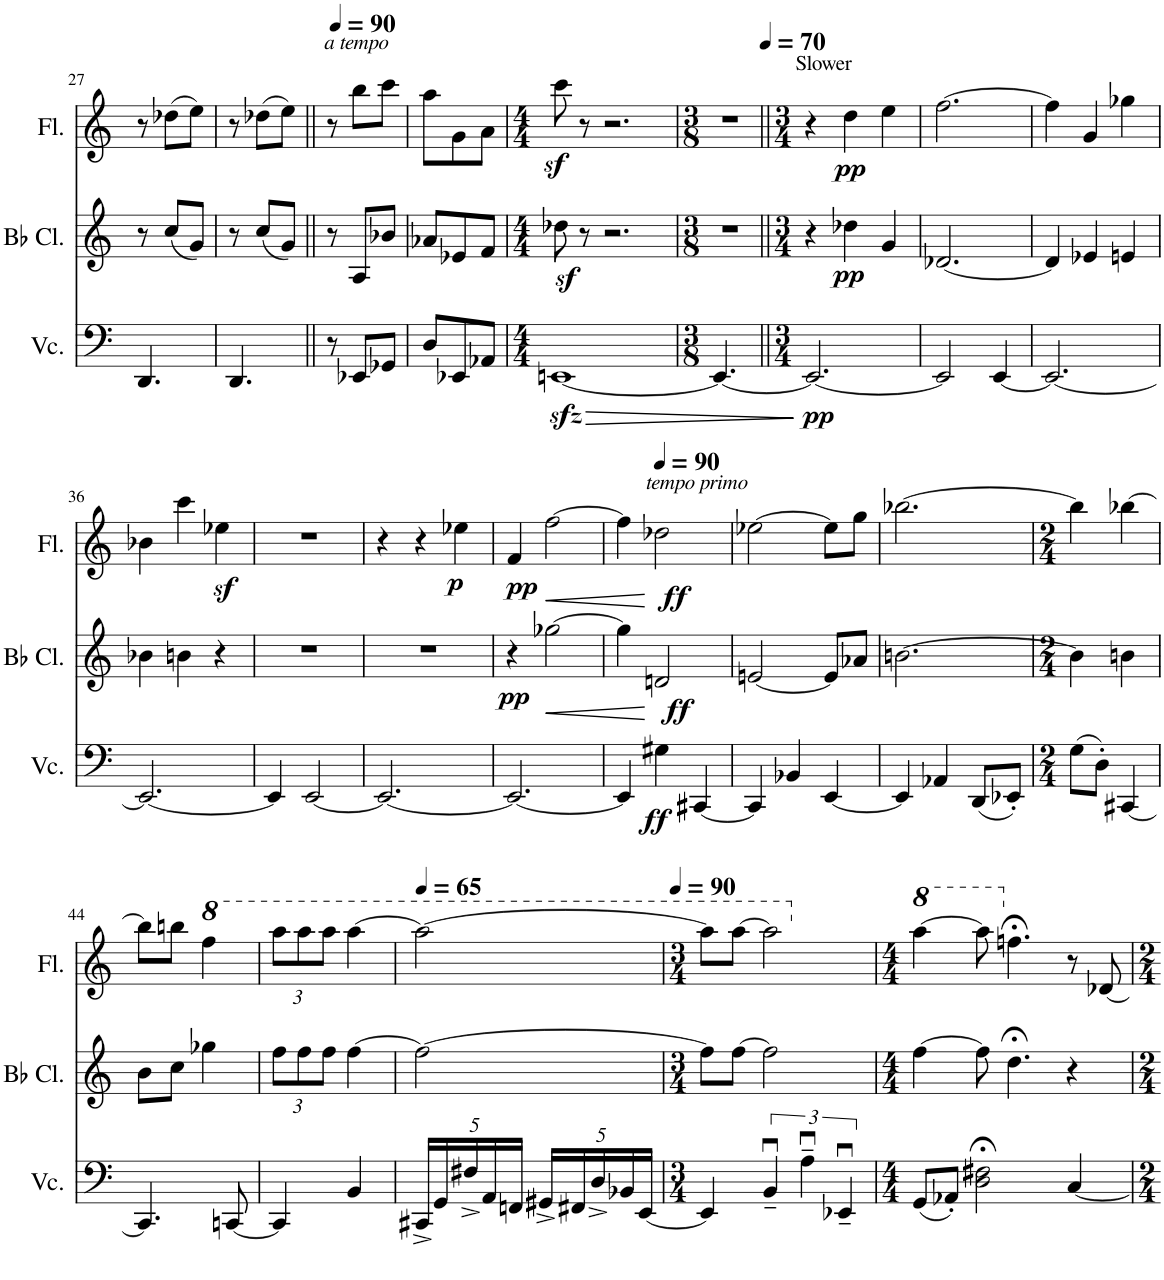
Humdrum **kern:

**kern	**dynam	**kern	**dynam	**kern	**dynam
*part3	*part3	*part2	*part2	*part1	*part1
*staff3	*staff3	*staff2	*staff2	*staff1	*staff1
*I"Violoncello	*	*I"Bb Clarinet	*	*I"Flute	*
*I'Vc.	*	*I'Bb Cl.	*	*I'Fl.	*
!!LO:PB:g=z
*clefF4	*	*clefG2	*	*clefG2	*
*	*	*Trd1c2	*	*	*
*k[]	*	*k[]	*	*k[]	*
*M3/8	*	*M3/8	*	*M3/8	*
=27	=27	=27	=27	=27	=27
4.DD/	.	8r	.	8r	.
.	.	(8cc/L	.	(8dd-X\L	.
.	.	8g/J)	.	8ee\J)	.
=28	=28	=28	=28	=28	=28
4.DD/	.	8r	.	8r	.
.	.	(8cc/L	.	(8dd-X\L	.
.	.	8g/J)	.	8ee\J)	.
=29||	=29||	=29||	=29||	=29||	=29||
*	*	*	*	*MM90	*
!	!	!	!	!LO:TX:a:i:t=a tempo	!
8r	.	8r	.	8r	.
8EE-X/L	.	8A/L	.	8bb\L	.
8GG-X/J	.	8b-X/J	.	8ccc\J	.
=30	=30	=30	=30	=30	=30
8D/L	.	8a-X/L	.	8aa\L	.
8EE-X/	.	8e-X/	.	8g\	.
8AA-X/J	.	8f/J	.	8a\J	.
=31	=31	=31	=31	=31	=31
*M4/4	*	*M4/4	*	*M4/4	*
!	!LO:HP:b	!	!	!	!
[1EEnzz<	>	8dd-Xz<\	.	8cccz<\	.
.	.	8r	.	8r	.
.	.	2.r	.	2.r	.
=32	=32	=32	=32	=32	=32
*M3/8	*	*M3/8	*	*M3/8	*
4.EE/_	.	4.r	.	4.r	.
.	]	.	.	.	.
=33||	=33||	=33||	=33||	=33||	=33||
*M3/4	*	*M3/4	*	*M3/4	*
*	*	*	*	*MM70	*
!	!	!	!	!LO:TX:a:t=Slower	!
!	!LO:DY:b	!	!	!	!
2.EE/_	pp	4r	.	4r	.
!	!	!	!LO:DY:b	!	!LO:DY:b
.	.	4dd-X\	pp	4dd\	pp
.	.	4g/	.	4ee\	.
=34	=34	=34	=34	=34	=34
2EE/]	.	[2.d-X/	.	[2.ff\	.
[4EE/	.	.	.	.	.
=35	=35	=35	=35	=35	=35
2.EE/_	.	4d-/]	.	4ff\]	.
.	.	4e-X/	.	4g/	.
.	.	4en/	.	4gg-X\	.
!!LO:LB:g=z
=36	=36	=36	=36	=36	=36
2.EE/_	.	4b-X\	.	4b-X\	.
.	.	4bn\	.	4ccc\	.
.	.	4r	.	4ee-Xz<\	.
=37	=37	=37	=37	=37	=37
4EE/]	.	2.r	.	2.r	.
[2EE/	.	.	.	.	.
=38	=38	=38	=38	=38	=38
2.EE/_	.	2.r	.	4r	.
.	.	.	.	4r	.
!	!	!	!	!	!LO:DY:b
.	.	.	.	4ee-X\	p
=39	=39	=39	=39	=39	=39
!	!	!	!LO:DY:b	!	!LO:DY:b
2.EE/_	.	4r	pp	4f/	pp
!	!	!	!LO:HP:b	!	!LO:HP:b
.	.	[2gg-X\	<	[2ff\	<
=40	=40	=40	=40	=40	=40
4EE/]	.	4gg-\]	.	4ff\]	.
*	*	*	*	*MM90	*
!	!	!	!	!LO:TX:a:i:t=tempo primo	!
!	!LO:DY:b	!	!LO:DY:n=1:b	!	!LO:DY:n=1:b
4G#X\	ff	2dn/	[ ff	2dd-X\	[ ff
[4CC#X/	.	.	.	.	.
=41	=41	=41	=41	=41	=41
4CC#/]	.	[2en/	.	[2ee-X\	.
4BB-X/	.	.	.	.	.
[4EE/	.	8e/L]	.	8ee-\L]	.
.	.	8a-X/J	.	8gg\J	.
=42	=42	=42	=42	=42	=42
4EE/]	.	[2.bn\	.	[2.bb-X\	.
4AA-X/	.	.	.	.	.
(8DD/L	.	.	.	.	.
8EE-X'/J)	.	.	.	.	.
=43	=43	=43	=43	=43	=43
*M2/4	*	*M2/4	*	*M2/4	*
(8G\L	.	4b\]	.	4bb-\]	.
8D'\J)	.	.	.	.	.
[4CC#X/	.	4bn\	.	[4bb-X\	.
!!LO:LB:g=z
=44	=44	=44	=44	=44	=44
4.CC#/]	.	8b\L	.	8bb-\L]	.
.	.	8cc\J	.	8bbn\J	.
*	*	*	*	*8va	*
.	.	4gg-X\	.	4fff\	.
[8CCn/	.	.	.	.	.
=45	=45	=45	=45	=45	=45
*	*	*Xbrackettup	*	*Xbrackettup	*
4CC/]	.	12ff\L	.	12aaa\L	.
.	.	12ff\	.	12aaa\	.
.	.	12ff\J	.	12aaa\J	.
4BB/	.	[4ff\	.	[4aaa\	.
=46	=46	=46	=46	=46	=46
*Xbrackettup	*	*	*	*	*
*	*	*	*	*MM65	*
20CC#X^/LL	.	2ff\_	.	2aaa\_	.
20GG/	.	.	.	.	.
20F#X^/	.	.	.	.	.
20AA/	.	.	.	.	.
20FFn/JJ	.	.	.	.	.
20GG#X^/LL	.	.	.	.	.
20FF#X/	.	.	.	.	.
20D^/	.	.	.	.	.
20BB-X/	.	.	.	.	.
[20EE/JJ	.	.	.	.	.
=47	=47	=47	=47	=47	=47
*M3/4	*	*M3/4	*	*M3/4	*
*	*	*	*	*MM90	*
4EE/]	.	8ff\L]	.	8aaa\L]	.
.	.	[8ff\J	.	[8aaa\J	.
*brackettup	*	*	*	*	*
6BBu~/	.	2ff\]	.	2aaa\]	.
6Au~\	.	.	.	.	.
6EE-Xu~/	.	.	.	.	.
=48	=48	=48	=48	=48	=48
*M4/4	*	*M4/4	*	*M4/4	*
*	*	*	*	*X8va	*
*	*	*	*	*8va	*
(8GG/L	.	[4ff\	.	[4aaa\	.
8AA-X'/J)	.	.	.	.	.
2D\;< 2F#X\;<	.	8ff\]	.	8aaa\]	.
*	*	*	*	*X8va	*
.	.	4.dd;<\	.	4.ffn;<\	.
[4C/	.	4r	.	8r	.
.	.	.	.	[8d-X/	.
=	=	=	=	=	=
*-	*-	*-	*-	*-	*-
